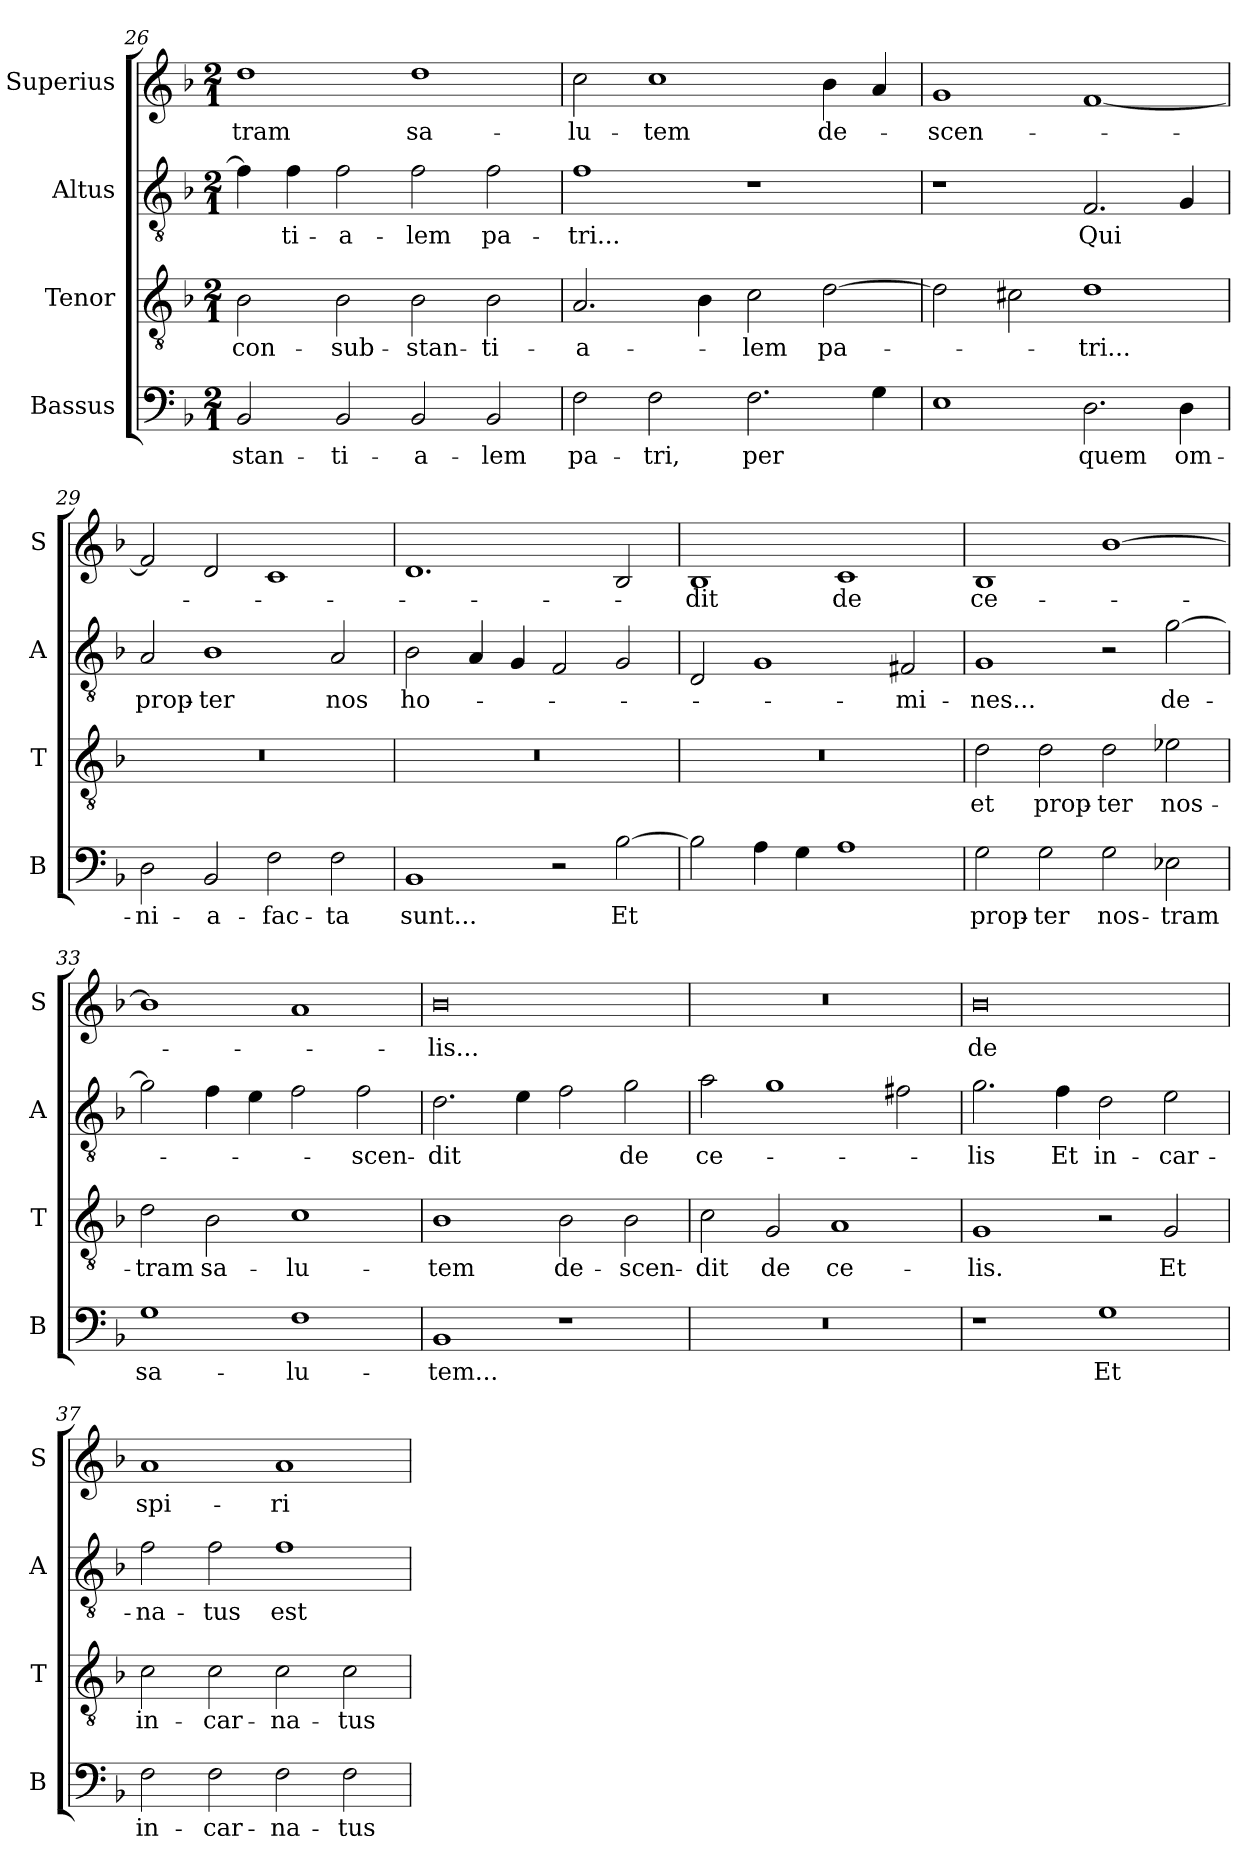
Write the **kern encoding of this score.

**kern	**text	**kern	**text	**kern	**text	**kern	**text
*part4	*part4	*part3	*part3	*part2	*part2	*part1	*part1
*staff4	*staff4	*staff3	*staff3	*staff2	*staff2	*staff1	*staff1
*I"Bassus	*	*I"Tenor	*	*I"Altus	*	*I"Superius	*
*I'B	*	*I'T	*	*I'A	*	*I'S	*
*clefF4	*	*clefGv2	*	*clefGv2	*	*clefG2	*
*k[b-]	*	*k[b-]	*	*k[b-]	*	*k[b-]	*
*M2/1	*	*M2/1	*	*M2/1	*	*M2/1	*
=26	=26	=26	=26	=26	=26	=26	=26
2BB-	-stan-	2B-	con-	4f]	.	1dd	-tram
.	.	.	.	4f	-ti-	.	.
2BB-	-ti-	2B-	-sub-	2f	-a-	.	.
2BB-	-a-	2B-	-stan-	2f	-lem	1dd	sa-
2BB-	-lem	2B-	-ti-	2f	pa-	.	.
=27	=27	=27	=27	=27	=27	=27	=27
2F	pa-	2.A	-a-	1f	-tri...	2cc	-lu-
2F	-tri,	.	.	.	.	1cc	-tem
.	.	4B-	.	.	.	.	.
2.F	per	2c	-lem	1r	.	.	.
.	.	[2d	pa-	.	.	4b-	de-
4G	.	.	.	.	.	4a	.
=28	=28	=28	=28	=28	=28	=28	=28
1E	.	2d]	.	1r	.	1g	-scen-
.	.	2c#X	.	.	.	.	.
2.D	quem	1d	-tri...	2.F	Qui	[1f	.
4D	om-	.	.	4G	.	.	.
=29	=29	=29	=29	=29	=29	=29	=29
2D	-ni-	0r	.	2A	prop-	2f]	.
2BB-	-a-	.	.	1B-	-ter	2d	.
2F	fac-	.	.	.	.	1c	.
2F	-ta	.	.	2A	nos	.	.
=30	=30	=30	=30	=30	=30	=30	=30
1BB-	sunt...	0r	.	2B-	ho-	1.d	.
.	.	.	.	4A	.	.	.
.	.	.	.	4G	.	.	.
2r	.	.	.	2F	.	.	.
[2B-	Et	.	.	2G	.	2B-	.
=31	=31	=31	=31	=31	=31	=31	=31
2B-]	.	0r	.	2D	.	1B-	-dit
4A	.	.	.	1G	.	.	.
4G	.	.	.	.	.	.	.
1A	.	.	.	.	.	1c	de
.	.	.	.	2F#X	-mi-	.	.
=32	=32	=32	=32	=32	=32	=32	=32
2G	prop-	2d	et	1G	-nes...	1B-	ce-
2G	-ter	2d	prop-	.	.	.	.
2G	nos-	2d	-ter	2r	.	[1b-	.
2E-X	-tram	2e-X	nos-	[2g	de-	.	.
=33	=33	=33	=33	=33	=33	=33	=33
1G	sa-	2d	-tram	2g]	.	1b-]	.
.	.	2B-	sa-	4f	.	.	.
.	.	.	.	4e	.	.	.
1F	-lu-	1c	-lu-	2f	.	1a	.
.	.	.	.	2f	-scen-	.	.
=34	=34	=34	=34	=34	=34	=34	=34
1BB-	-tem...	1B-	-tem	2.d	-dit	0b-	-lis...
.	.	.	.	4e	.	.	.
1r	.	2B-	de-	2f	.	.	.
.	.	2B-	-scen-	2g	de	.	.
=35	=35	=35	=35	=35	=35	=35	=35
0r	.	2c	-dit	2a	ce-	0r	.
.	.	2G	de	1g	.	.	.
.	.	1A	ce-	.	.	.	.
.	.	.	.	2f#X	.	.	.
=36	=36	=36	=36	=36	=36	=36	=36
1r	.	1G	-lis.	2.g	-lis	0b-	de
.	.	.	.	4f	Et	.	.
1G	Et	2r	.	2d	in-	.	.
.	.	2G	Et	2e	-car-	.	.
=37	=37	=37	=37	=37	=37	=37	=37
2F	in-	2c	in-	2f	-na-	1a	spi-
2F	-car-	2c	-car-	2f	-tus	.	.
2F	-na-	2c	-na-	1f	est	1a	-ri-
2F	-tus	2c	-tus	.	.	.	.
=	=	=	=	=	=	=	=
*-	*-	*-	*-	*-	*-	*-	*-
